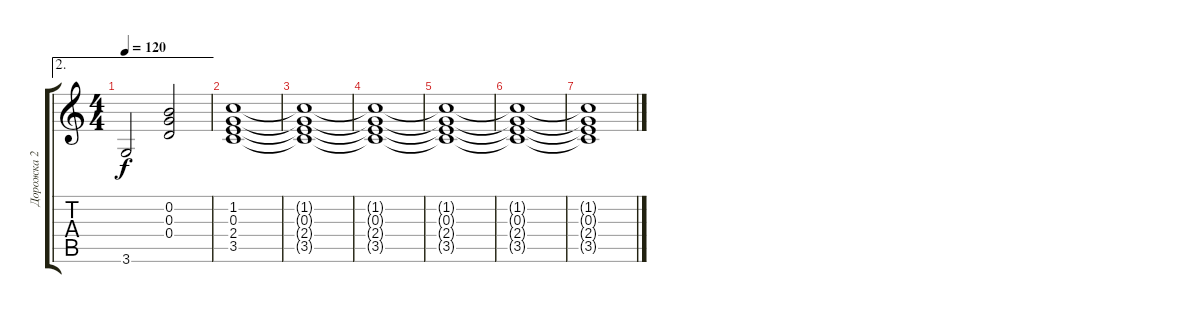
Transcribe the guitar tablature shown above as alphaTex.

\track ("Дорожка 2" "Дорожка 2") {instrument acousticguitarnylon}
\staff {score tabs}
\tuning (E4 B3 G3 D3 A2 E2) {hide}
\ae 2
\ts (4 4)
\tempo 120
\clef g2
\ks c
3.6.2{dy f} (0.2 0.3 0.4).2 |
(1.2 0.3 2.4 3.5).1 |
(1.2{t} 0.3{t} 2.4{t} 3.5{t}).1 |
(1.2{t} 0.3{t} 2.4{t} 3.5{t}).1 |
(1.2{t} 0.3{t} 2.4{t} 3.5{t}).1 |
(1.2{t} 0.3{t} 2.4{t} 3.5{t}).1 |
(1.2{t} 0.3{t} 2.4{t} 3.5{t}).1
